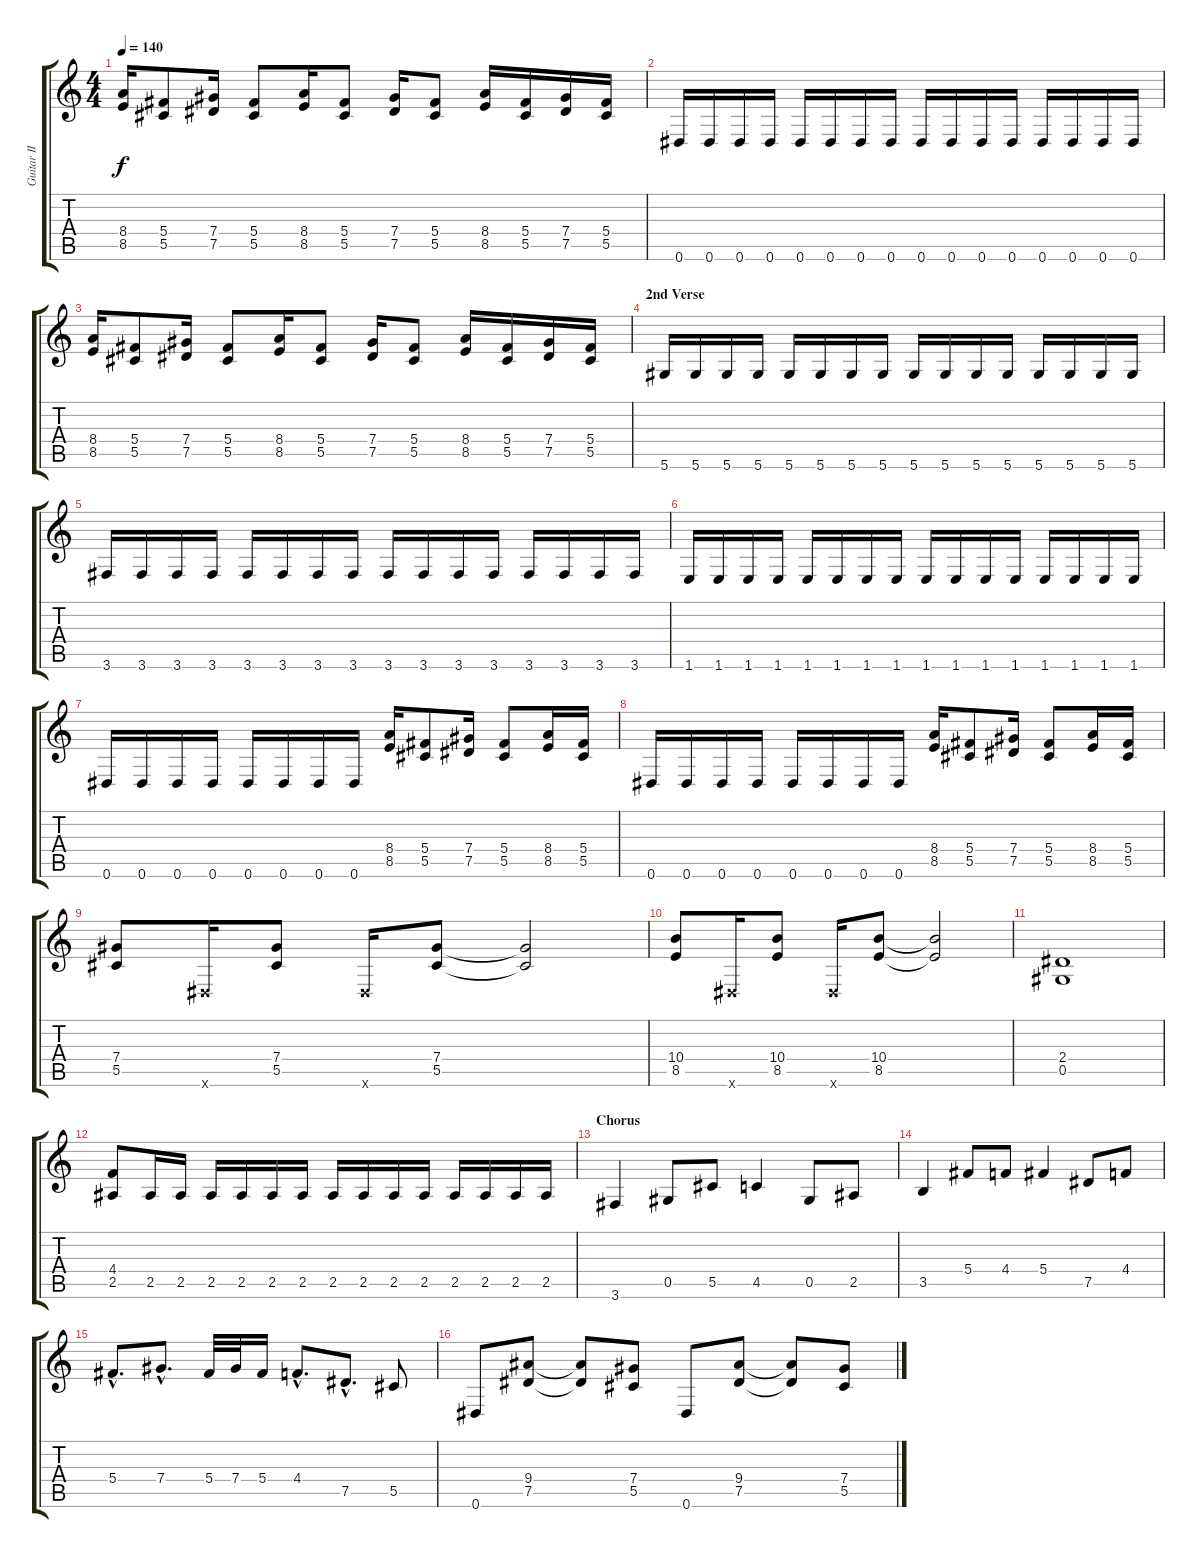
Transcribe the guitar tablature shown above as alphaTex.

\track ("Guitar II" "Guitar II") {instrument distortionguitar}
\staff {score tabs}
\tuning (Eb4 Bb3 Gb3 Db3 Ab2 Eb2) {hide}
\ts (4 4)
\tempo 140
\clef g2
\ks c
(8.4 8.5).16{dy f} (5.4 5.5).8 (7.4 7.5).16 (5.4 5.5).8 (8.4 8.5).16 (5.4 5.5).8 (7.4 7.5).16 (5.4 5.5).8 (8.4 8.5).16 (5.4 5.5).16 (7.4 7.5).16 (5.4 5.5).16 |
0.6.16 0.6.16 0.6.16 0.6.16 0.6.16 0.6.16 0.6.16 0.6.16 0.6.16 0.6.16 0.6.16 0.6.16 0.6.16 0.6.16 0.6.16 0.6.16 |
(8.4 8.5).16 (5.4 5.5).8 (7.4 7.5).16 (5.4 5.5).8 (8.4 8.5).16 (5.4 5.5).8 (7.4 7.5).16 (5.4 5.5).8 (8.4 8.5).16 (5.4 5.5).16 (7.4 7.5).16 (5.4 5.5).16 |
\section ("" "2nd Verse")
5.6.16 5.6.16 5.6.16 5.6.16 5.6.16 5.6.16 5.6.16 5.6.16 5.6.16 5.6.16 5.6.16 5.6.16 5.6.16 5.6.16 5.6.16 5.6.16 |
3.6.16 3.6.16 3.6.16 3.6.16 3.6.16 3.6.16 3.6.16 3.6.16 3.6.16 3.6.16 3.6.16 3.6.16 3.6.16 3.6.16 3.6.16 3.6.16 |
1.6.16 1.6.16 1.6.16 1.6.16 1.6.16 1.6.16 1.6.16 1.6.16 1.6.16 1.6.16 1.6.16 1.6.16 1.6.16 1.6.16 1.6.16 1.6.16 |
0.6.16 0.6.16 0.6.16 0.6.16 0.6.16 0.6.16 0.6.16 0.6.16 (8.4 8.5).16 (5.4 5.5).8 (7.4 7.5).16 (5.4 5.5).8 (8.4 8.5).16 (5.4 5.5).16 |
0.6.16 0.6.16 0.6.16 0.6.16 0.6.16 0.6.16 0.6.16 0.6.16 (8.4 8.5).16 (5.4 5.5).8 (7.4 7.5).16 (5.4 5.5).8 (8.4 8.5).16 (5.4 5.5).16 |
(7.4 5.5).8 0.6{x}.16 (7.4 5.5).8 0.6{x}.16 (7.4 5.5).8 (7.4{t} 5.5{t}).2 |
(10.4 8.5).8 0.6{x}.16 (10.4 8.5).8 0.6{x}.16 (10.4 8.5).8 (10.4{t} 8.5{t}).2 |
(2.4 0.5).1 |
(4.4 2.5).8 2.5.16 2.5.16 2.5.16 2.5.16 2.5.16 2.5.16 2.5.16 2.5.16 2.5.16 2.5.16 2.5.16 2.5.16 2.5.16 2.5.16 |
\section ("" "Chorus")
3.6.4 0.5.8 5.5.8 4.5.4 0.5.8 2.5.8 |
3.5.4 5.4.8 4.4.8 5.4.4 7.5.8 4.4.8 |
5.4{hac}.8{d} 7.4{hac}.8{d} 5.4.32 7.4.32 5.4.16 4.4{hac}.8{d} 7.5{hac}.8{d} 5.5.8 |
0.6.8 (9.4 7.5).8 (9.4{t} 7.5{t}).8 (7.4 5.5).8 0.6.8 (9.4 7.5).8 (9.4{t} 7.5{t}).8 (7.4 5.5).8
